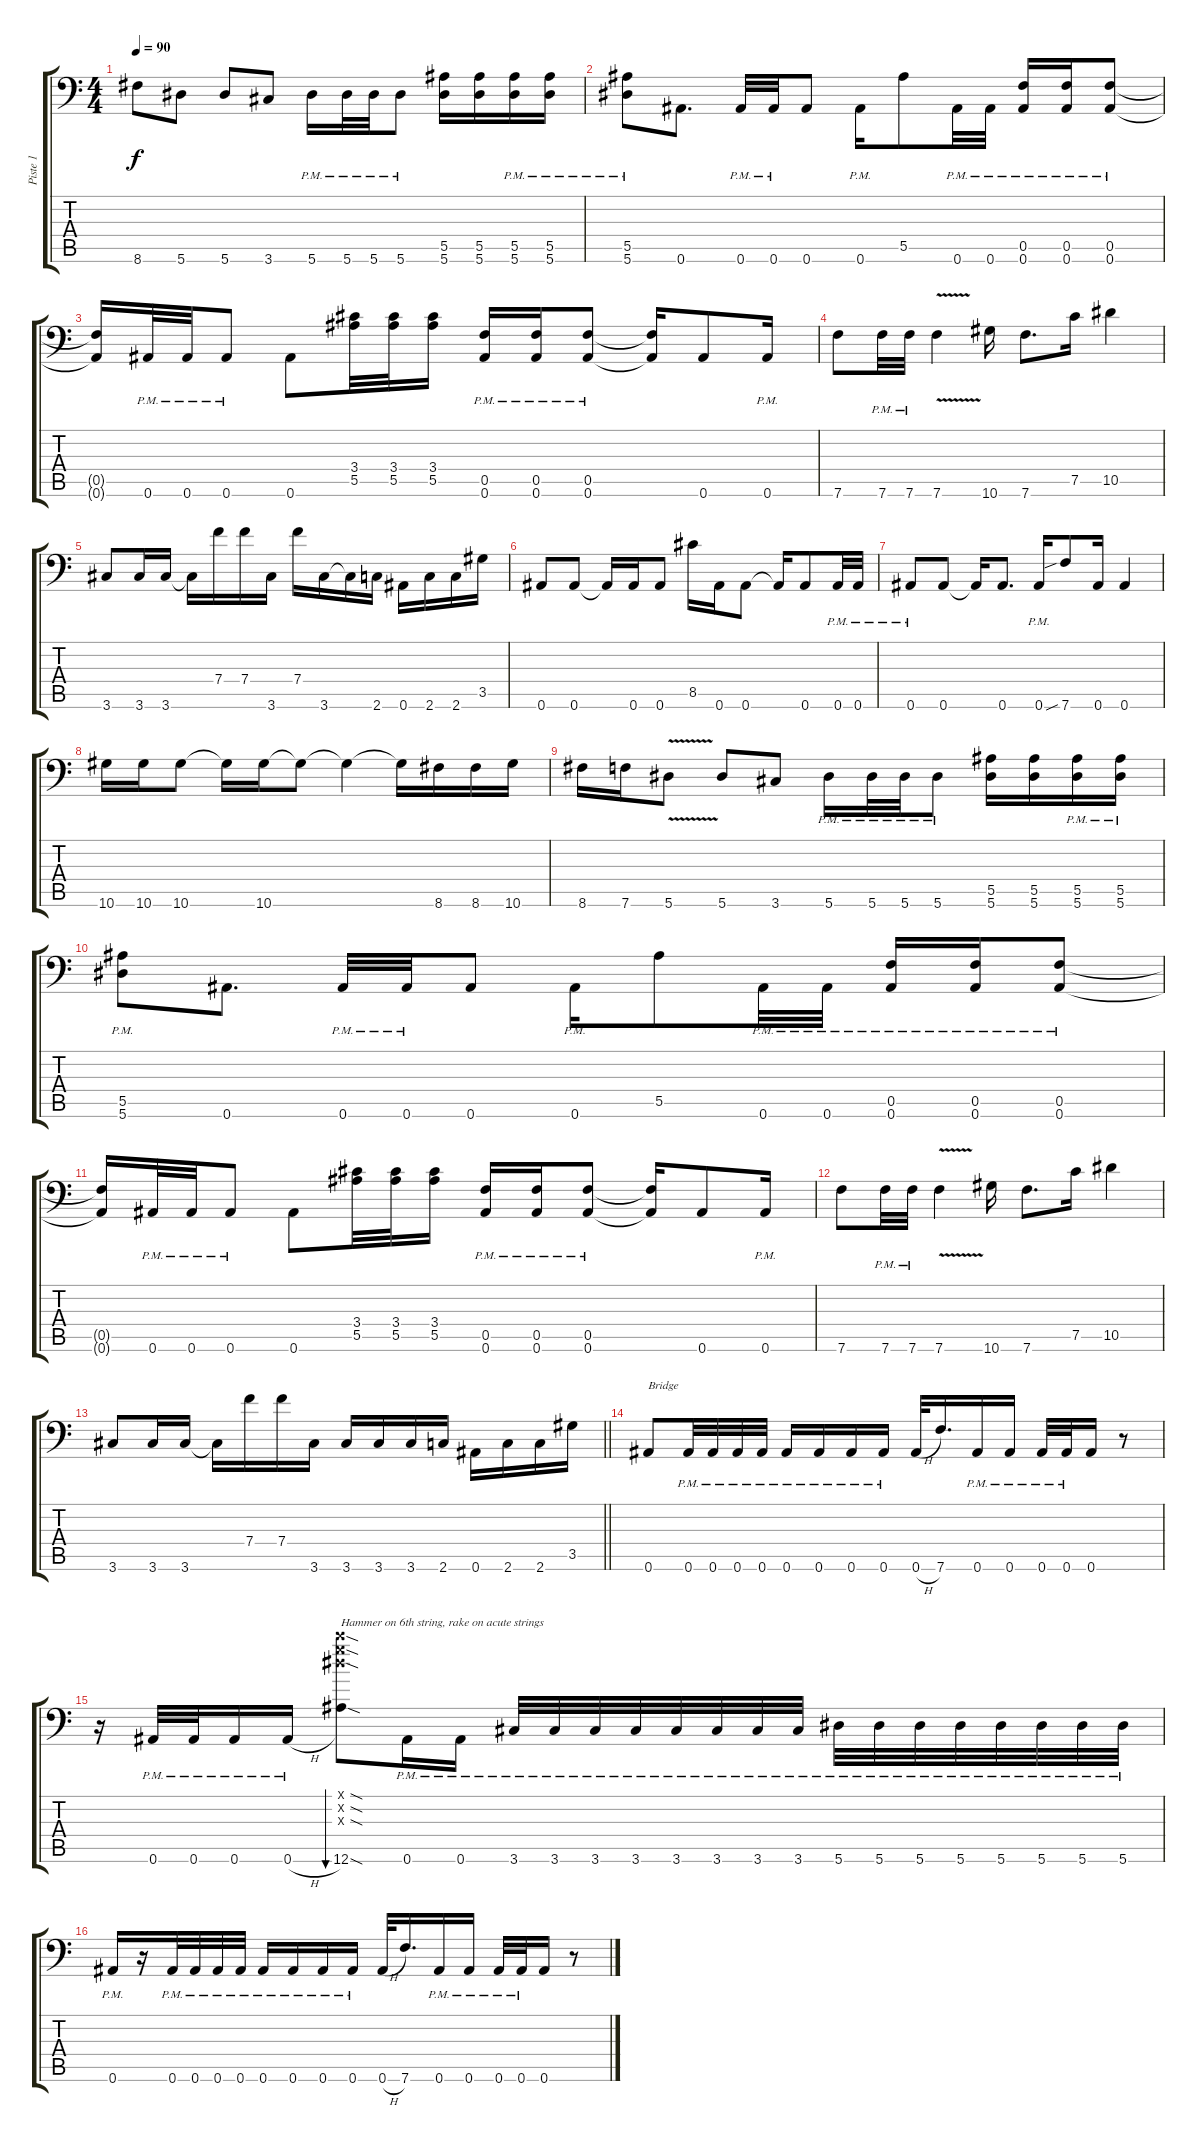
\track ("Piste 1" "Piste 1") {instrument distortionguitar}
\staff {score tabs}
\tuning (C4 G3 Eb3 Bb2 F2 Bb1) {hide}
\ts (4 4)
\tempo 90
\clef f4
\ks c
8.6{t}.8{dy f} 5.6.8 5.6.8 3.6.8 5.6{pm}.16 5.6{pm}.32 5.6{pm}.32 5.6{pm}.8 (5.5 5.6).16 (5.5 5.6).16 (5.5 5.6{pm}).16 (5.5 5.6{pm}).16 |
(5.5{pm} 5.6).8 0.6.8{d} 0.6{pm}.32 0.6{pm}.32 0.6.8 0.6{pm}.16 5.5.8 0.6{pm}.32 0.6{pm}.32 (0.5 0.6{pm}).16 (0.5 0.6{pm}).16 (0.5 0.6{pm}).8 |
(0.5{t} 0.6{t}).16 0.6{pm}.32 0.6{pm}.32 0.6{pm}.8 0.6.8 (3.4 5.5).32 (3.4 5.5).32 (3.4 5.5).16 (0.5 0.6{pm}).16 (0.5 0.6{pm}).16 (0.5 0.6{pm}).8 (0.5{t} 0.6{t}).16 0.6.8 0.6{pm}.16 |
7.6.8 7.6{pm}.32 7.6{pm}.32 7.6{v}.4 10.6.16 7.6.8{d} 7.5.16 10.5.4 |
3.6.8 3.6.16 3.6.16 3.6{t}.16 7.4.16 7.4.16 3.6.16 7.4.16 3.6.16 3.6{t}.16 2.6.16 0.6.16 2.6.16 2.6.16 3.5.16 |
0.6.8 0.6.8 0.6{t}.16 0.6.16 0.6.8 8.5.16 0.6.16 0.6.8 0.6{t}.16 0.6.8 0.6{pm}.32 0.6{pm}.32 |
0.6{pm}.8 0.6.8 0.6{t}.16 0.6.8{d} 0.6{pm}.16 7.6{sib}.8 0.6.16 0.6.4 |
10.6.16 10.6.16 10.6.8 10.6{t}.16 10.6.16 10.6{t}.8 10.6{t}.4 10.6{t}.16 8.6.16 8.6.16 10.6.16 |
8.6.16 7.6.16 5.6{v}.8 5.6.8 3.6.8 5.6{pm}.16 5.6{pm}.32 5.6{pm}.32 5.6{pm}.8 (5.5 5.6).16 (5.5 5.6).16 (5.5 5.6{pm}).16 (5.5 5.6{pm}).16 |
(5.5{pm} 5.6).8 0.6.8{d} 0.6{pm}.32 0.6{pm}.32 0.6.8 0.6{pm}.16 5.5.8 0.6{pm}.32 0.6{pm}.32 (0.5 0.6{pm}).16 (0.5 0.6{pm}).16 (0.5 0.6{pm}).8 |
(0.5{t} 0.6{t}).16 0.6{pm}.32 0.6{pm}.32 0.6{pm}.8 0.6.8 (3.4 5.5).32 (3.4 5.5).32 (3.4 5.5).16 (0.5 0.6{pm}).16 (0.5 0.6{pm}).16 (0.5 0.6{pm}).8 (0.5{t} 0.6{t}).16 0.6.8 0.6{pm}.16 |
7.6.8 7.6{pm}.32 7.6{pm}.32 7.6{v}.4 10.6.16 7.6.8{d} 7.5.16 10.5.4 |
\barLineRight lightlight
3.6.8 3.6.16 3.6.16 3.6{t}.16 7.4.16 7.4.16 3.6.16 3.6.16 3.6.16 3.6.16 2.6.16 0.6.16 2.6.16 2.6.16 3.5.16 |
0.6.8{txt "Bridge"} 0.6{pm}.32 0.6{pm}.32 0.6{pm}.32 0.6{pm}.32 0.6{pm}.16 0.6{pm}.16 0.6{pm}.16 0.6{pm}.16 0.6{h}.32 7.6.16{d} 0.6{pm}.16 0.6{pm}.16 0.6{pm}.32 0.6{pm}.32 0.6.16 r.8 |
r.16 0.6{pm}.32 0.6{pm}.32 0.6{pm}.16 0.6{h pm}.16 (12.1{sod x} 12.2{sod x} 12.3{sod x} 12.6{sod}).8{bu 30 txt "Hammer on 6th string, rake on acute strings"} 0.6{pm}.16 0.6{pm}.16 3.6{pm}.32 3.6{pm}.32 3.6{pm}.32 3.6{pm}.32 3.6{pm}.32 3.6{pm}.32 3.6{pm}.32 3.6{pm}.32 5.6{pm}.32 5.6{pm}.32 5.6{pm}.32 5.6{pm}.32 5.6{pm}.32 5.6{pm}.32 5.6{pm}.32 5.6{pm}.32 |
0.6{pm}.16 r.16 0.6{pm}.32 0.6{pm}.32 0.6{pm}.32 0.6{pm}.32 0.6{pm}.16 0.6{pm}.16 0.6{pm}.16 0.6{pm}.16 0.6{h}.32 7.6.16{d} 0.6{pm}.16 0.6{pm}.16 0.6{pm}.32 0.6{pm}.32 0.6.16 r.8
